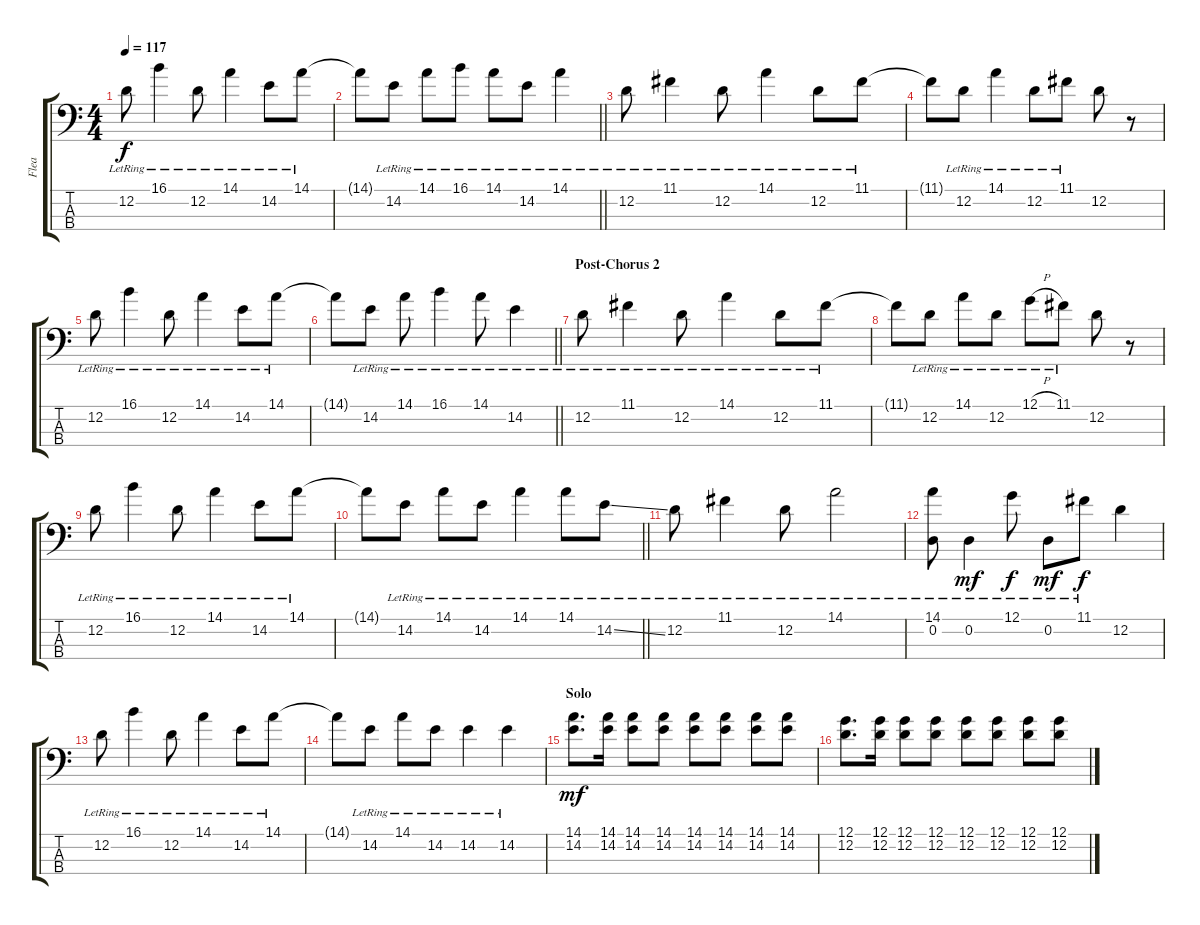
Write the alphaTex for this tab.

\track ("Flea" "Flea") {instrument electricbassfinger}
\staff {score tabs}
\tuning (G2 D2 A1 E1) {hide}
\ts (4 4)
\tempo 117
\clef f4
\ks c
12.2{lr}.8{dy f} 16.1{lr}.4 12.2{lr}.8 14.1{lr}.4 14.2{lr}.8 14.1{lr}.8 |
\barLineRight lightlight
14.1{t}.8 14.2{lr}.8 14.1{lr}.8 16.1{lr}.8 14.1{lr}.8 14.2{lr}.8 14.1{lr}.4 |
12.2{lr}.8 11.1{lr}.4 12.2{lr}.8 14.1{lr}.4 12.2{lr}.8 11.1{lr}.8 |
11.1{t}.8 12.2{lr}.8 14.1{lr}.4 12.2{lr}.8 11.1{lr}.8 12.2.8 r.8 |
12.2{lr}.8 16.1{lr}.4 12.2{lr}.8 14.1{lr}.4 14.2{lr}.8 14.1{lr}.8 |
\barLineRight lightlight
14.1{t}.8 14.2{lr}.8 14.1{lr}.8 16.1{lr}.4 14.1{lr}.8 14.2{lr}.4 |
\section ("" "Post-Chorus 2")
12.2{lr}.8 11.1{lr}.4 12.2{lr}.8 14.1{lr}.4 12.2{lr}.8 11.1{lr}.8 |
11.1{t}.8 12.2{lr}.8 14.1{lr}.8 12.2{lr}.8 12.1{h lr}.8 11.1{lr}.8 12.2.8 r.8 |
12.2{lr}.8 16.1{lr}.4 12.2{lr}.8 14.1{lr}.4 14.2{lr}.8 14.1{lr}.8 |
\barLineRight lightlight
14.1{t}.8 14.2{lr}.8 14.1{lr}.8 14.2{lr}.8 14.1{lr}.4 14.1{lr}.8 14.2{ss lr}.8 |
12.2{lr}.8 11.1{lr}.4 12.2{lr}.8 14.1{lr}.2 |
(14.1{lr} 0.2{lr}).8 0.2{lr}.4{dy mf} 12.1{lr}.8{dy f} 0.2{lr}.8{dy mf} 11.1{lr}.8{dy f} 12.2.4 |
12.2{lr}.8 16.1{lr}.4 12.2{lr}.8 14.1{lr}.4 14.2{lr}.8 14.1{lr}.8 |
14.1{t}.8 14.2{lr}.8 14.1{lr}.8 14.2{lr}.8 14.2{lr}.4 14.2{lr}.4 |
\section ("" "Solo")
(14.1 14.2).8{d dy mf} (14.1 14.2).16 (14.1 14.2).8 (14.1 14.2).8 (14.1 14.2).8 (14.1 14.2).8 (14.1 14.2).8 (14.1 14.2).8 |
(12.1 12.2).8{d} (12.1 12.2).16 (12.1 12.2).8 (12.1 12.2).8 (12.1 12.2).8 (12.1 12.2).8 (12.1 12.2).8 (12.1 12.2).8
